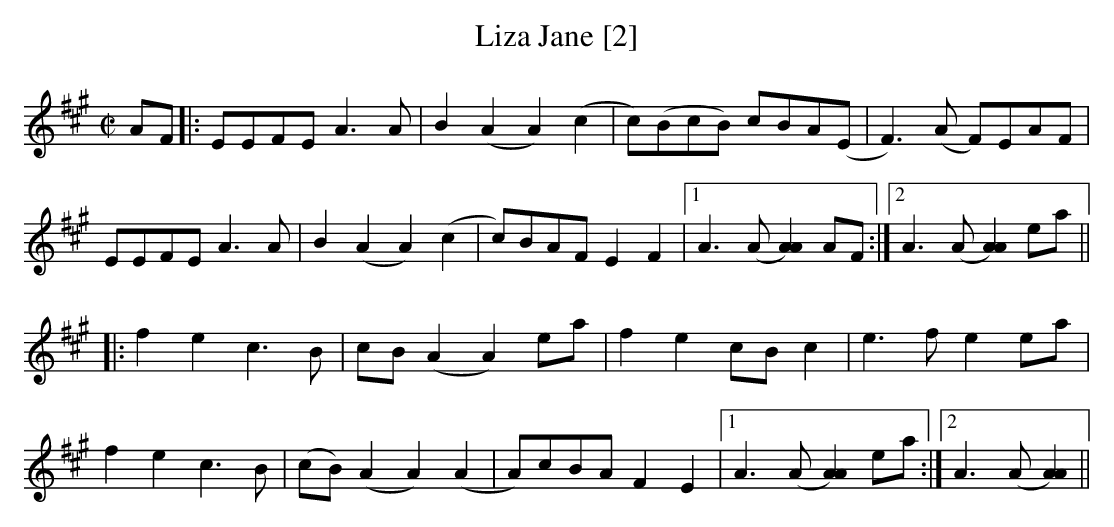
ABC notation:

X:1
T:Liza Jane [2]
M:C|
L:1/8
K:A
AF|:EEFE A3A|B2(A2 A2)(c2|c)(BcB) cBA(E|F3) (A F)EAF|
EEFE A3A|B2(A2 A2)(c2|c)BAF E2F2|1 A3 (A[A2)A2] AF:|2 A3 (A [A2)A2] ea||
|:f2e2c3B|cB (A2 A2)ea|f2e2 cB c2|e3f e2ea|
f2e2c3B|(cB)(A2 A2) (A2|A)cBA F2E2|1 A3 (A [A2)A2] ea:|2 A3 (A [A2)A2]||
